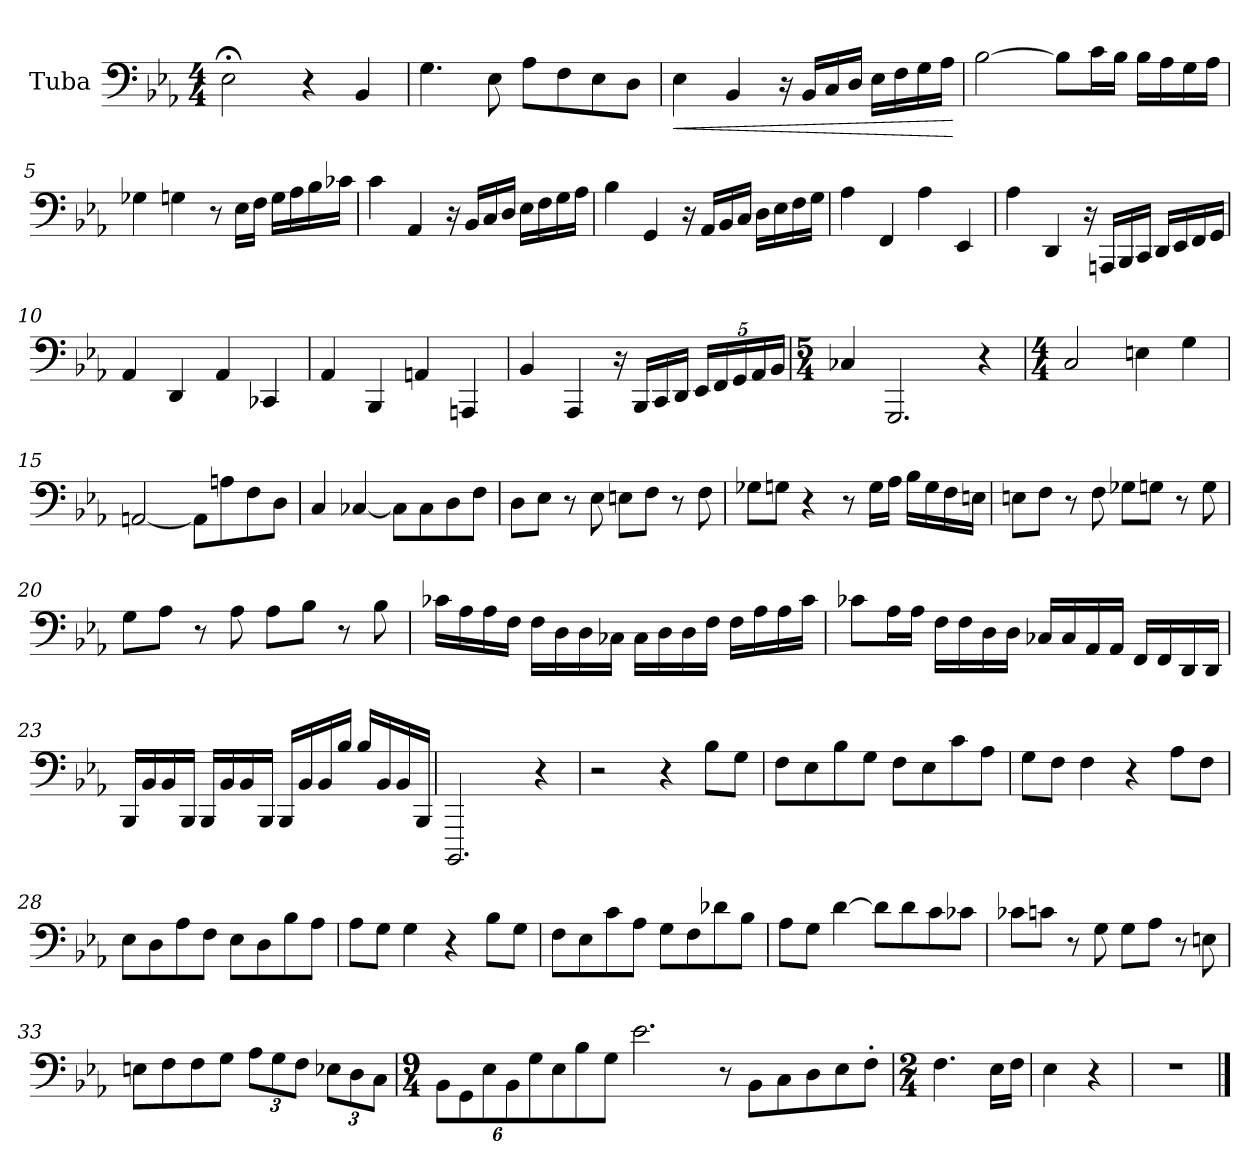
**kern	**dynam
*part1	*part1
*staff1	*staff1
*I"Tuba	*
*I'Tba.	*
*clefF4	*
*k[b-e-a-]	*
*M4/4	*
=1	=1
2E-;<\	.
4r	.
4BB-/	.
=2	=2
4.G\	.
8E-\	.
8A-\L	.
8F\	.
8E-\	.
8D\J	.
=3	=3
*MM96	*
!	!LO:HP:b
4E-\	<
4BB-/	.
16r	.
16BB-/LL	.
16C/	.
16D/JJ	.
16E-\LL	.
16F\	.
16G\	.
16A-\JJ	.
.	[
=4	=4
[2B-\	.
8B-\L]	.
16c\L	.
16B-\JJ	.
16B-\LL	.
16A-\	.
16G\	.
16A-\JJ	.
=5	=5
4G-X\	.
4Gn\	.
8r	.
16E-\LL	.
16F\JJ	.
16G\LL	.
16A-\	.
16B-\	.
16c-X\JJ	.
!!LO:LB:g=z
=6	=6
4c\	.
4AA-/	.
16r	.
16BB-/LL	.
16C/	.
16D/JJ	.
16E-\LL	.
16F\	.
16G\	.
16A-\JJ	.
=7	=7
4B-\	.
4GG/	.
16r	.
16AA-/LL	.
16BB-/	.
16C/JJ	.
16D\LL	.
16E-\	.
16F\	.
16G\JJ	.
=8	=8
4A-\	.
4FF/	.
4A-\	.
4EE-/	.
=9	=9
*MM86	*
4A-\	.
4DD/	.
16r	.
16AAAn/LL	.
16BBB-/	.
16CC/JJ	.
16DD/LL	.
16EE-/	.
16FF/	.
16GG/JJ	.
=10	=10
4AA-/	.
4DD/	.
4AA-/	.
4CC-X/	.
!!LO:LB:g=z
=11	=11
4AA-/	.
4BBB-/	.
4AAn/	.
4AAAn/	.
=12	=12
4BB-/	.
4AAA-/	.
16r	.
16BBB-/LL	.
16CC/	.
16DD/JJ	.
*Xbrackettup	*
20EE-/LL	.
20FF/	.
20GG/	.
20AA-/	.
20BB-/JJ	.
=13	=13
*M5/4	*
*MM120	*
4C-X/	.
2.GGG/	.
4r	.
=14	=14
*M4/4	*
2C/	.
4En\	.
4G\	.
=15	=15
[2AAn/	.
8AA\L]	.
8An\	.
8F\	.
8D\J	.
=16	=16
4C/	.
[4C-X/	.
8C-\L]	.
8C-\	.
8D\	.
8F\J	.
!!LO:LB:g=z
=17	=17
8D\L	.
8E-\J	.
8r	.
8E-\	.
8En\L	.
8F\J	.
8r	.
8F\	.
=18	=18
8G-X\L	.
8Gn\J	.
4r	.
8r	.
16G\LL	.
16A-\JJ	.
16B-\LL	.
16G\	.
16F\	.
16En\JJ	.
=19	=19
8En\L	.
8F\J	.
8r	.
8F\	.
8G-X\L	.
8Gn\J	.
8r	.
8G\	.
=20	=20
8G\L	.
8A-\J	.
8r	.
8A-\	.
8A-\L	.
8B-\J	.
8r	.
8B-\	.
!!LO:LB:g=z
=21	=21
16c-X\LL	.
16A-\	.
16A-\	.
16F\JJ	.
16F\LL	.
16D\	.
16D\	.
16C-X\JJ	.
16C-\LL	.
16D\	.
16D\	.
16F\JJ	.
16F\LL	.
16A-\	.
16A-\	.
16c-\JJ	.
=22	=22
8c-X\L	.
16A-\L	.
16A-\JJ	.
16F\LL	.
16F\	.
16D\	.
16D\JJ	.
16C-X/LL	.
16C-/	.
16AA-/	.
16AA-/JJ	.
16FF/LL	.
16FF/	.
16DD/	.
16DD/JJ	.
!!LO:LB:g=z
=23	=23
16BBB-/LL	.
16BB-/	.
16BB-/	.
16BBB-/JJ	.
16BBB-/LL	.
16BB-/	.
16BB-/	.
16BBB-/JJ	.
16BBB-/LL	.
16BB-/	.
16BB-/	.
16B-/JJ	.
16B-/LL	.
16BB-/	.
16BB-/	.
16BBB-/JJ	.
=24	=24
2.BBBB-/	.
4r	.
=25	=25
2r	.
4r	.
8B-\L	.
8G\J	.
=26	=26
8F\L	.
8E-\	.
8B-\	.
8G\J	.
8F\L	.
8E-\	.
8c\	.
8A-\J	.
=27	=27
8G\L	.
8F\J	.
4F\	.
4r	.
8A-\L	.
8F\J	.
!!LO:LB:g=z
=28	=28
8E-\L	.
8D\	.
8A-\	.
8F\J	.
8E-\L	.
8D\	.
8B-\	.
8A-\J	.
=29	=29
8A-\L	.
8G\J	.
4G\	.
4r	.
8B-\L	.
8G\J	.
=30	=30
8F\L	.
8E-\	.
8c\	.
8A-\J	.
8G\L	.
8F\	.
8d-X\	.
8B-\J	.
=31	=31
8A-\L	.
8G\J	.
[4d\	.
8d\L]	.
8d\	.
8c\	.
8c-X\J	.
=32	=32
8c-X\L	.
8cn\J	.
8r	.
8G\	.
8G\L	.
8A-\J	.
8r	.
8En\	.
!!LO:LB:g=z
=33	=33
8En\L	.
8F\	.
8F\	.
8G\J	.
12A-\L	.
12G\	.
12F\J	.
12E-X\L	.
12D\	.
12C\J	.
=34	=34
*M9/4	*
12BB-\L	.
12GG\	.
12E-\	.
12BB-\	.
12G\	.
12E-\	.
8B-\	.
8G\J	.
2.e-\	.
8r	.
8BB-\L	.
8C\	.
8D\	.
8E-\	.
8F'\J	.
=35	=35
*M2/4	*
4.F\	.
16E-\LL	.
16F\JJ	.
=36	=36
4E-\	.
4r	.
=37	=37
2r	.
==	==
*-	*-
